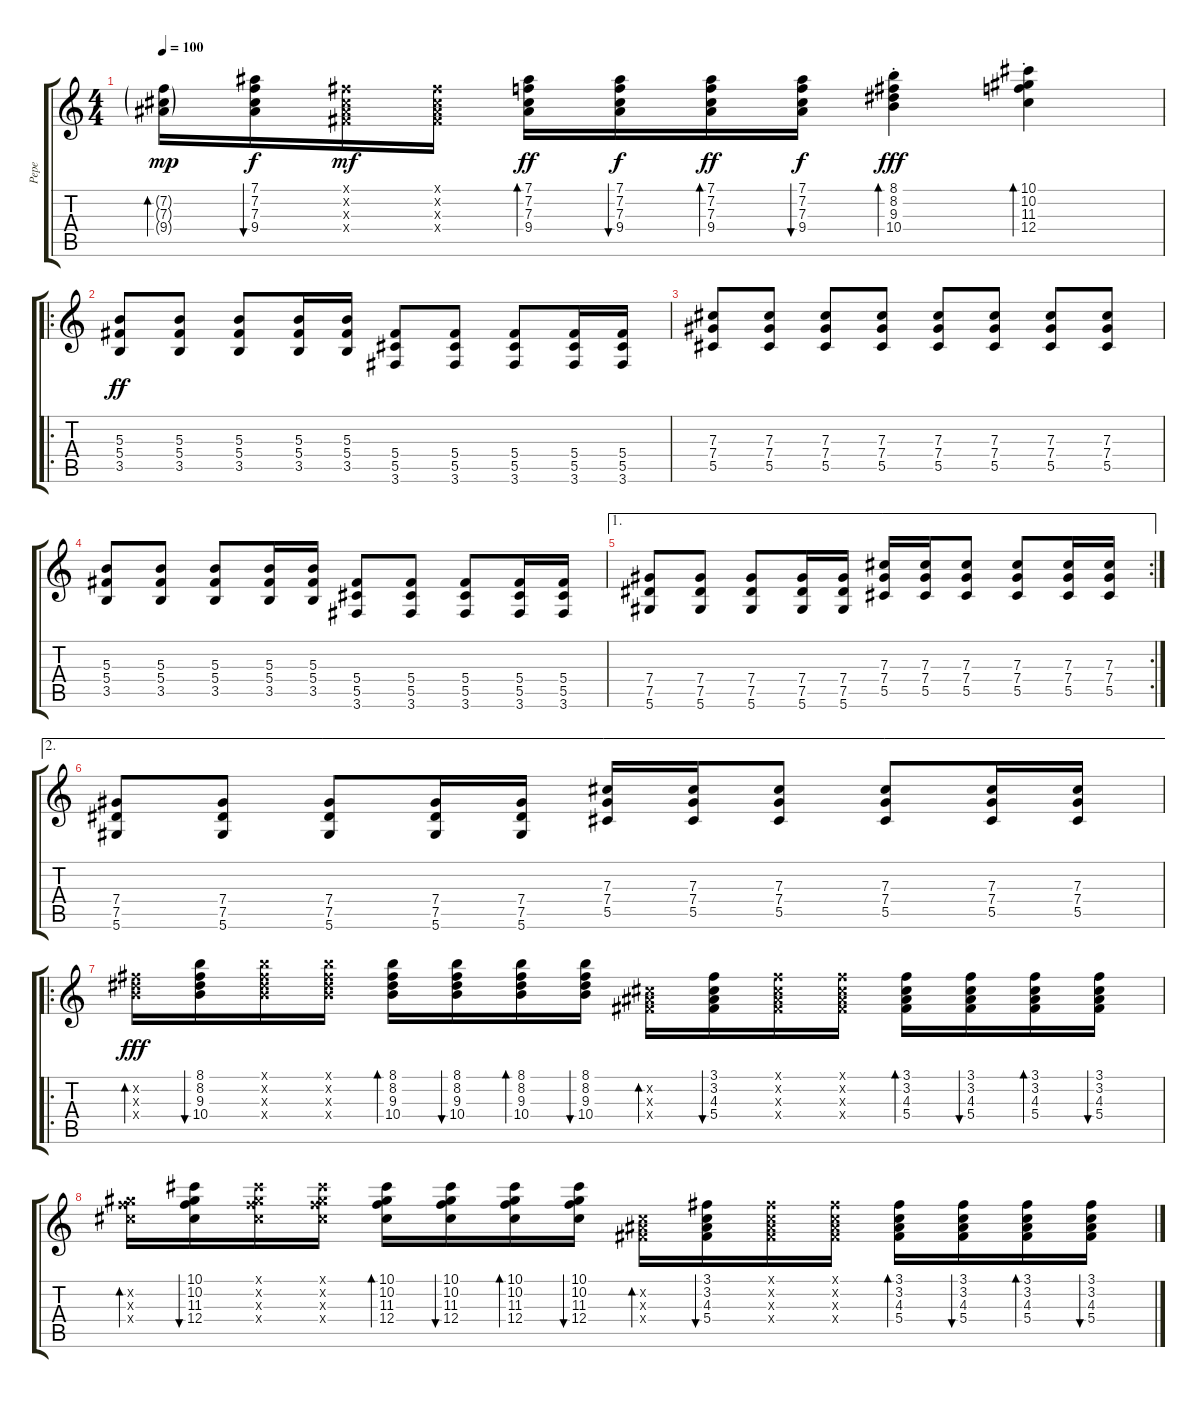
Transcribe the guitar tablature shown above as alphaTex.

\track ("Pepe" "Pepe") {instrument distortionguitar}
\staff {score tabs}
\tuning (Eb4 Bb3 Gb3 Db3 Ab2 Eb2) {hide}
\ts (4 4)
\tempo 100
\clef g2
\ks c
(7.2{g} 7.3{g} 9.4{g}).16{bd 60 dy mp instrument electricguitarclean} (7.1 7.2 7.3 9.4).16{bu 60 dy f} (3.1{x} 3.2{x} 4.3{x} 5.4{x}).16{dy mf} (3.1{x} 3.2{x} 4.3{x} 5.4{x}).16 (7.1 7.2 7.3 9.4).16{bd 60 dy ff} (7.1 7.2 7.3 9.4).16{bu 60 dy f} (7.1 7.2 7.3 9.4).16{bd 60 dy ff} (7.1 7.2 7.3 9.4).16{bu 60 dy f} (8.1{st} 8.2{st} 9.3{st} 10.4{st}).4{bd 60 dy fff} (10.1{st} 10.2{st} 11.3{st} 12.4{st}).4{bd 60} |
\ro
(5.3 5.4 3.5).8{dy ff volume 13 instrument distortionguitar} (5.3 5.4 3.5).8 (5.3 5.4 3.5).8 (5.3 5.4 3.5).16 (5.3 5.4 3.5).16 (5.4 5.5 3.6).8 (5.4 5.5 3.6).8 (5.4 5.5 3.6).8 (5.4 5.5 3.6).16 (5.4 5.5 3.6).16 |
(7.3 7.4 5.5).8 (7.3 7.4 5.5).8 (7.3 7.4 5.5).8 (7.3 7.4 5.5).8 (7.3 7.4 5.5).8 (7.3 7.4 5.5).8 (7.3 7.4 5.5).8 (7.3 7.4 5.5).8 |
(5.3 5.4 3.5).8{instrument distortionguitar} (5.3 5.4 3.5).8 (5.3 5.4 3.5).8 (5.3 5.4 3.5).16 (5.3 5.4 3.5).16 (5.4 5.5 3.6).8 (5.4 5.5 3.6).8 (5.4 5.5 3.6).8 (5.4 5.5 3.6).16 (5.4 5.5 3.6).16 |
\ae 1
\rc 2
(7.4 7.5 5.6).8{instrument distortionguitar} (7.4 7.5 5.6).8 (7.4 7.5 5.6).8 (7.4 7.5 5.6).16 (7.4 7.5 5.6).16 (7.3 7.4 5.5).16 (7.3 7.4 5.5).16 (7.3 7.4 5.5).8 (7.3 7.4 5.5).8 (7.3 7.4 5.5).16 (7.3 7.4 5.5).16 |
\ae 2
(7.4 7.5 5.6).8{instrument distortionguitar} (7.4 7.5 5.6).8 (7.4 7.5 5.6).8 (7.4 7.5 5.6).16 (7.4 7.5 5.6).16 (7.3 7.4 5.5).16 (7.3 7.4 5.5).16 (7.3 7.4 5.5).8 (7.3 7.4 5.5).8 (7.3 7.4 5.5).16 (7.3 7.4 5.5).16 |
\ro
(8.2{x} 9.3{x} 10.4{x}).16{bd 60 dy fff} (8.1 8.2 9.3 10.4).16{bu 60} (8.1{x} 8.2{x} 9.3{x} 10.4{x}).16 (8.1{x} 8.2{x} 9.3{x} 10.4{x}).16 (8.1 8.2 9.3 10.4).16{bd 60} (8.1 8.2 9.3 10.4).16{bu 60} (8.1 8.2 9.3 10.4).16{bd 60} (8.1 8.2 9.3 10.4).16{bu 60} (3.2{x} 4.3{x} 5.4{x}).16{bd 60} (3.1 3.2 4.3 5.4).16{bu 60} (3.1{x} 3.2{x} 4.3{x} 5.4{x}).16 (3.1{x} 3.2{x} 4.3{x} 5.4{x}).16 (3.1 3.2 4.3 5.4).16{bd 60} (3.1 3.2 4.3 5.4).16{bu 60} (3.1 3.2 4.3 5.4).16{bd 60} (3.1 3.2 4.3 5.4).16{bu 60} |
(10.2{x} 11.3{x} 12.4{x}).16{bd 60} (10.1 10.2 11.3 12.4).16{bu 60} (10.1{x} 10.2{x} 11.3{x} 12.4{x}).16 (10.1{x} 10.2{x} 11.3{x} 12.4{x}).16 (10.1 10.2 11.3 12.4).16{bd 60} (10.1 10.2 11.3 12.4).16{bu 60} (10.1 10.2 11.3 12.4).16{bd 60} (10.1 10.2 11.3 12.4).16{bu 60} (3.2{x} 4.3{x} 5.4{x}).16{bd 60} (3.1 3.2 4.3 5.4).16{bu 60} (3.1{x} 3.2{x} 4.3{x} 5.4{x}).16 (3.1{x} 3.2{x} 4.3{x} 5.4{x}).16 (3.1 3.2 4.3 5.4).16{bd 60} (3.1 3.2 4.3 5.4).16{bu 60} (3.1 3.2 4.3 5.4).16{bd 60} (3.1 3.2 4.3 5.4).16{bu 60}
